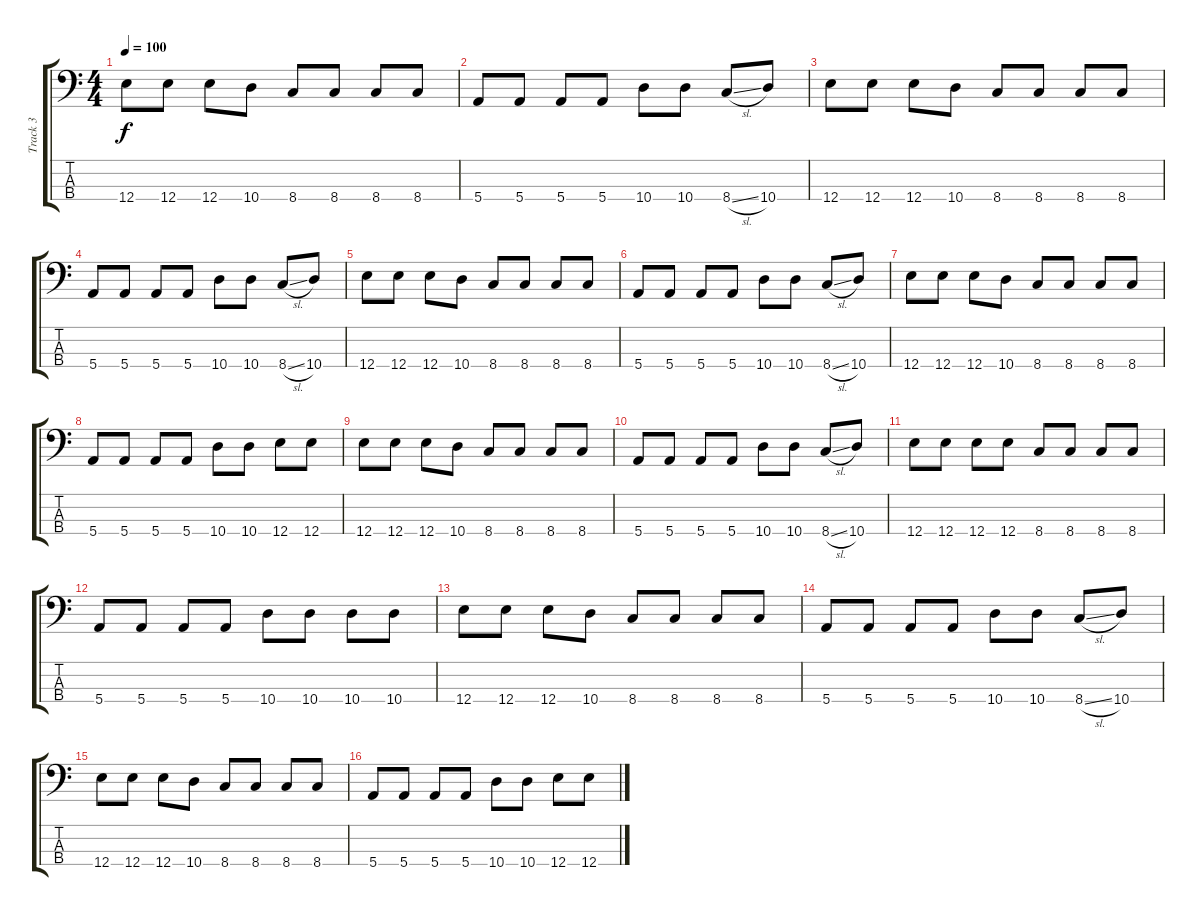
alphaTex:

\track ("Track 3" "Track 3") {instrument electricbasspick}
\staff {score tabs}
\tuning (G2 D2 A1 E1) {hide}
\ts (4 4)
\tempo 100
\clef f4
\ks c
12.4.8{dy f} 12.4.8 12.4.8 10.4.8 8.4.8 8.4.8 8.4.8 8.4.8 |
5.4.8 5.4.8 5.4.8 5.4.8 10.4.8 10.4.8 8.4{sl}.8 10.4.8 |
12.4.8 12.4.8 12.4.8 10.4.8 8.4.8 8.4.8 8.4.8 8.4.8 |
5.4.8 5.4.8 5.4.8 5.4.8 10.4.8 10.4.8 8.4{sl}.8 10.4.8 |
12.4.8 12.4.8 12.4.8 10.4.8 8.4.8 8.4.8 8.4.8 8.4.8 |
5.4.8 5.4.8 5.4.8 5.4.8 10.4.8 10.4.8 8.4{sl}.8 10.4.8 |
12.4.8 12.4.8 12.4.8 10.4.8 8.4.8 8.4.8 8.4.8 8.4.8 |
5.4.8 5.4.8 5.4.8 5.4.8 10.4.8 10.4.8 12.4.8 12.4.8 |
12.4.8 12.4.8 12.4.8 10.4.8 8.4.8 8.4.8 8.4.8 8.4.8 |
5.4.8 5.4.8 5.4.8 5.4.8 10.4.8 10.4.8 8.4{sl}.8 10.4.8 |
12.4.8 12.4.8 12.4.8 12.4.8 8.4.8 8.4.8 8.4.8 8.4.8 |
5.4.8 5.4.8 5.4.8 5.4.8 10.4.8 10.4.8 10.4.8 10.4.8 |
12.4.8 12.4.8 12.4.8 10.4.8 8.4.8 8.4.8 8.4.8 8.4.8 |
5.4.8 5.4.8 5.4.8 5.4.8 10.4.8 10.4.8 8.4{sl}.8 10.4.8 |
12.4.8 12.4.8 12.4.8 10.4.8 8.4.8 8.4.8 8.4.8 8.4.8 |
5.4.8 5.4.8 5.4.8 5.4.8 10.4.8 10.4.8 12.4.8 12.4.8
